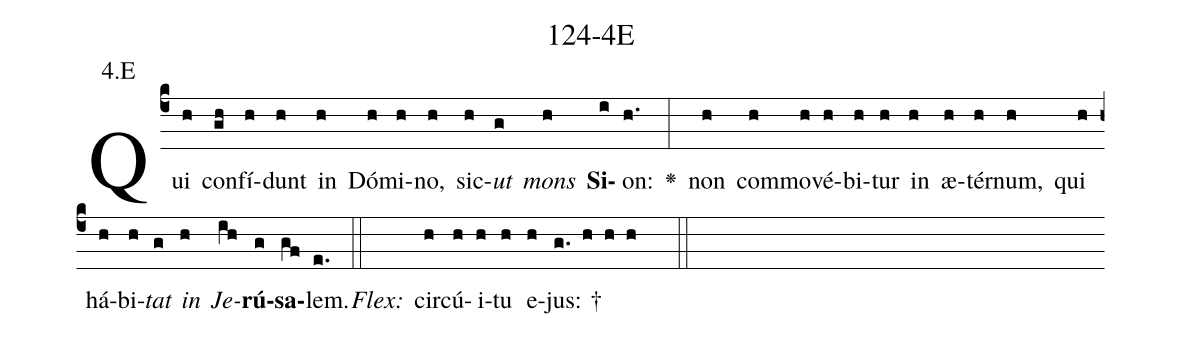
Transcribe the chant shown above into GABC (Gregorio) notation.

name: 124-4E;
annotation: 4.E;
%%
(c4)Qui(h) con(gh)fí(h)dunt(h) in(h) Dó(h)mi(h)no,(h) sic(h)<i>ut</i>(g) <i>mons</i>(h) <b>Si</b>(i)on:(h.) <v>\greheightstar</v>(:) non(h) com(h)mo(h)vé(h)bi(h)tur(h) in(h) æ(h)tér(h)num,(h) qui(h) há(h)bi(h)<i>tat</i>(g) <i>in</i>(h) <i>Je</i>(ih)<b>rú</b>(g)<b>sa</b>(gf)lem.(e.) (::)
<i>Flex:</i>()  cir(h)cú(h)i(h)tu(h) e(h)jus: †(g. h h h  ::)

%E(h) u(g) o(h) u(ih) a(gf) e.(e.) (::)
